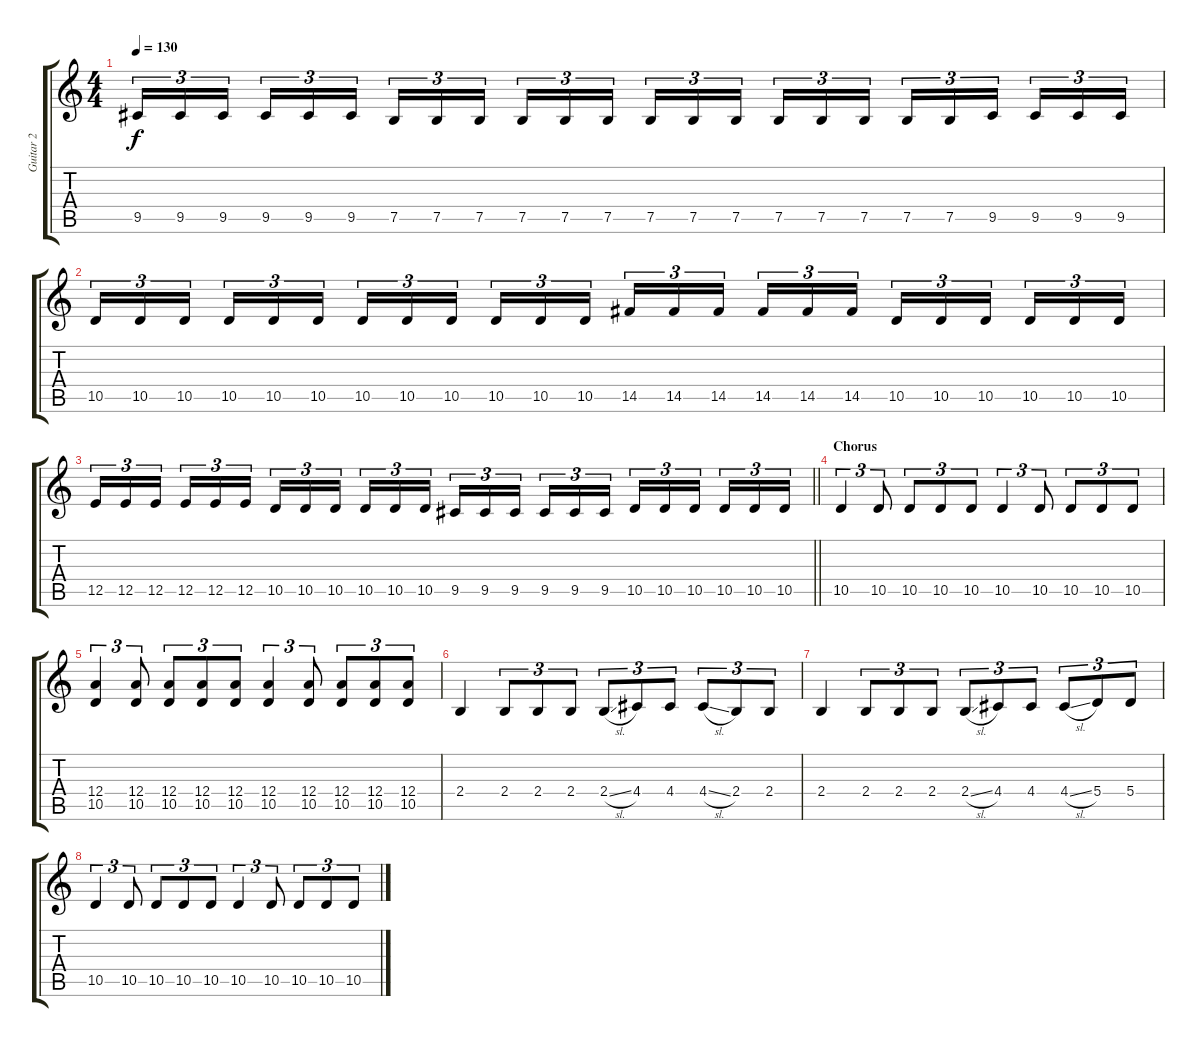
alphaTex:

\track ("Guitar 2" "Guitar 2") {instrument distortionguitar}
\staff {score tabs}
\tuning (B3 Gb3 D3 A2 E2 B1) {hide}
\ts (4 4)
\tempo 130
\clef g2
\ks c
9.5.16{tu (3 2) dy f} 9.5.16{tu (3 2)} 9.5.16{tu (3 2)} 9.5.16{tu (3 2)} 9.5.16{tu (3 2)} 9.5.16{tu (3 2)} 7.5.16{tu (3 2)} 7.5.16{tu (3 2)} 7.5.16{tu (3 2)} 7.5.16{tu (3 2)} 7.5.16{tu (3 2)} 7.5.16{tu (3 2)} 7.5.16{tu (3 2)} 7.5.16{tu (3 2)} 7.5.16{tu (3 2)} 7.5.16{tu (3 2)} 7.5.16{tu (3 2)} 7.5.16{tu (3 2)} 7.5.16{tu (3 2)} 7.5.16{tu (3 2)} 9.5.16{tu (3 2)} 9.5.16{tu (3 2)} 9.5.16{tu (3 2)} 9.5.16{tu (3 2)} |
10.5.16{tu (3 2)} 10.5.16{tu (3 2)} 10.5.16{tu (3 2)} 10.5.16{tu (3 2)} 10.5.16{tu (3 2)} 10.5.16{tu (3 2)} 10.5.16{tu (3 2)} 10.5.16{tu (3 2)} 10.5.16{tu (3 2)} 10.5.16{tu (3 2)} 10.5.16{tu (3 2)} 10.5.16{tu (3 2)} 14.5.16{tu (3 2)} 14.5.16{tu (3 2)} 14.5.16{tu (3 2)} 14.5.16{tu (3 2)} 14.5.16{tu (3 2)} 14.5.16{tu (3 2)} 10.5.16{tu (3 2)} 10.5.16{tu (3 2)} 10.5.16{tu (3 2)} 10.5.16{tu (3 2)} 10.5.16{tu (3 2)} 10.5.16{tu (3 2)} |
\barLineRight lightlight
12.5.16{tu (3 2)} 12.5.16{tu (3 2)} 12.5.16{tu (3 2)} 12.5.16{tu (3 2)} 12.5.16{tu (3 2)} 12.5.16{tu (3 2)} 10.5.16{tu (3 2)} 10.5.16{tu (3 2)} 10.5.16{tu (3 2)} 10.5.16{tu (3 2)} 10.5.16{tu (3 2)} 10.5.16{tu (3 2)} 9.5.16{tu (3 2)} 9.5.16{tu (3 2)} 9.5.16{tu (3 2)} 9.5.16{tu (3 2)} 9.5.16{tu (3 2)} 9.5.16{tu (3 2)} 10.5.16{tu (3 2)} 10.5.16{tu (3 2)} 10.5.16{tu (3 2)} 10.5.16{tu (3 2)} 10.5.16{tu (3 2)} 10.5.16{tu (3 2)} |
\section ("" "Chorus")
10.5.4{tu (3 2)} 10.5.8{tu (3 2)} 10.5.8{tu (3 2)} 10.5.8{tu (3 2)} 10.5.8{tu (3 2)} 10.5.4{tu (3 2)} 10.5.8{tu (3 2)} 10.5.8{tu (3 2)} 10.5.8{tu (3 2)} 10.5.8{tu (3 2)} |
(12.4 10.5).4{tu (3 2)} (12.4 10.5).8{tu (3 2)} (12.4 10.5).8{tu (3 2)} (12.4 10.5).8{tu (3 2)} (12.4 10.5).8{tu (3 2)} (12.4 10.5).4{tu (3 2)} (12.4 10.5).8{tu (3 2)} (12.4 10.5).8{tu (3 2)} (12.4 10.5).8{tu (3 2)} (12.4 10.5).8{tu (3 2)} |
2.4.4 2.4.8{tu (3 2)} 2.4.8{tu (3 2)} 2.4.8{tu (3 2)} 2.4{sl}.8{tu (3 2)} 4.4.8{tu (3 2)} 4.4.8{tu (3 2)} 4.4{sl}.8{tu (3 2)} 2.4.8{tu (3 2)} 2.4.8{tu (3 2)} |
2.4.4 2.4.8{tu (3 2)} 2.4.8{tu (3 2)} 2.4.8{tu (3 2)} 2.4{sl}.8{tu (3 2)} 4.4.8{tu (3 2)} 4.4.8{tu (3 2)} 4.4{sl}.8{tu (3 2)} 5.4.8{tu (3 2)} 5.4.8{tu (3 2)} |
10.5.4{tu (3 2)} 10.5.8{tu (3 2)} 10.5.8{tu (3 2)} 10.5.8{tu (3 2)} 10.5.8{tu (3 2)} 10.5.4{tu (3 2)} 10.5.8{tu (3 2)} 10.5.8{tu (3 2)} 10.5.8{tu (3 2)} 10.5.8{tu (3 2)}
